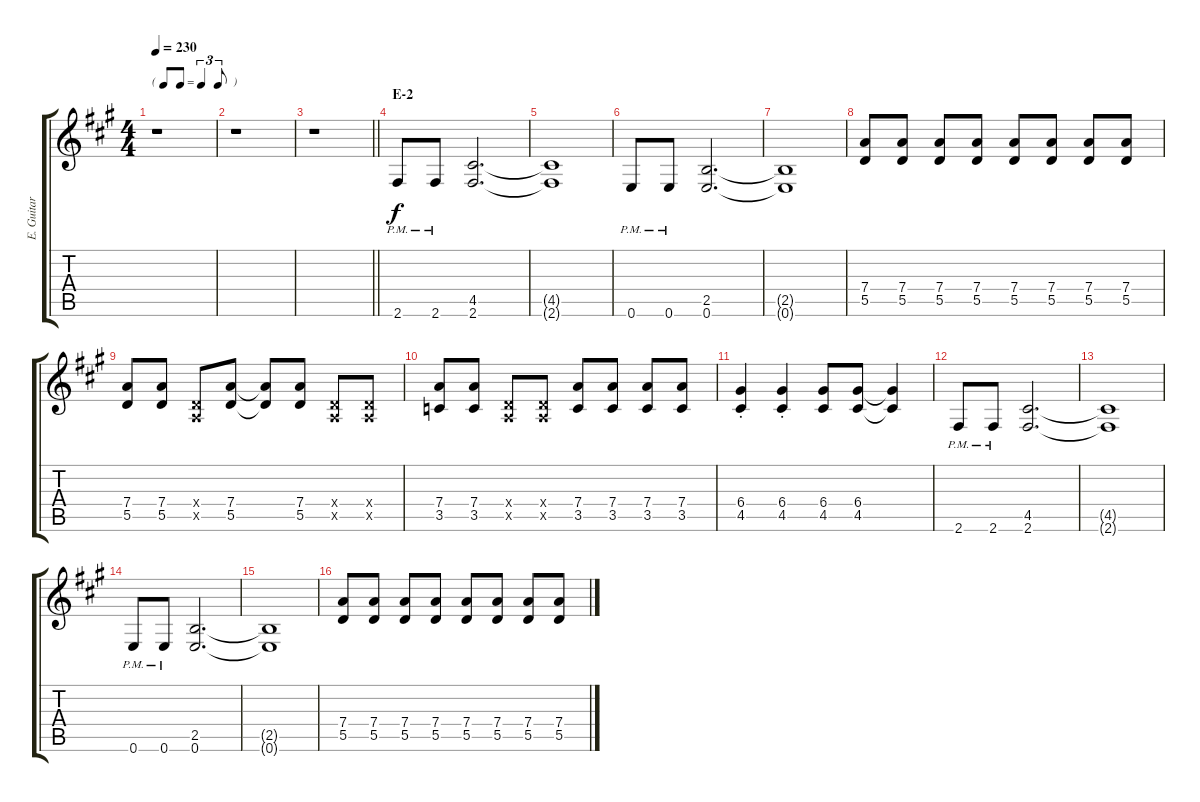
\track ("E. Guitar II" "E. Guitar ") {instrument overdrivenguitar}
\staff {score tabs}
\tuning (E4 B3 G3 D3 A2 E2) {hide}
\ts (4 4)
\tf triplet8th
\tempo 230
\clef g2
\ks a
r.1{dy f} |
r.1 |
\barLineRight lightlight
r.1 |
\section ("" "E-2")
2.6{pm}.8 2.6{pm}.8 (4.5 2.6).2{d} |
(4.5{t} 2.6{t}).1 |
0.6{pm}.8 0.6{pm}.8 (2.5 0.6).2{d} |
(2.5{t} 0.6{t}).1 |
(7.4 5.5).8 (7.4 5.5).8 (7.4 5.5).8 (7.4 5.5).8 (7.4 5.5).8 (7.4 5.5).8 (7.4 5.5).8 (7.4 5.5).8 |
(7.4 5.5).8 (7.4 5.5).8 (0.4{x} 0.5{x}).8 (7.4 5.5).8 (7.4{t} 5.5{t}).8 (7.4 5.5).8 (0.4{x} 0.5{x}).8 (0.4{x} 0.5{x}).8 |
(7.4 3.5).8 (7.4 3.5).8 (0.4{x} 0.5{x}).8 (0.4{x} 0.5{x}).8 (7.4 3.5).8 (7.4 3.5).8 (7.4 3.5).8 (7.4 3.5).8 |
(6.4{st} 4.5{st}).4 (6.4{st} 4.5{st}).4 (6.4 4.5).8 (6.4 4.5).8 (6.4{t} 4.5{t}).4 |
2.6{pm}.8 2.6{pm}.8 (4.5 2.6).2{d} |
(4.5{t} 2.6{t}).1 |
0.6{pm}.8 0.6{pm}.8 (2.5 0.6).2{d} |
(2.5{t} 0.6{t}).1 |
(7.4 5.5).8 (7.4 5.5).8 (7.4 5.5).8 (7.4 5.5).8 (7.4 5.5).8 (7.4 5.5).8 (7.4 5.5).8 (7.4 5.5).8
